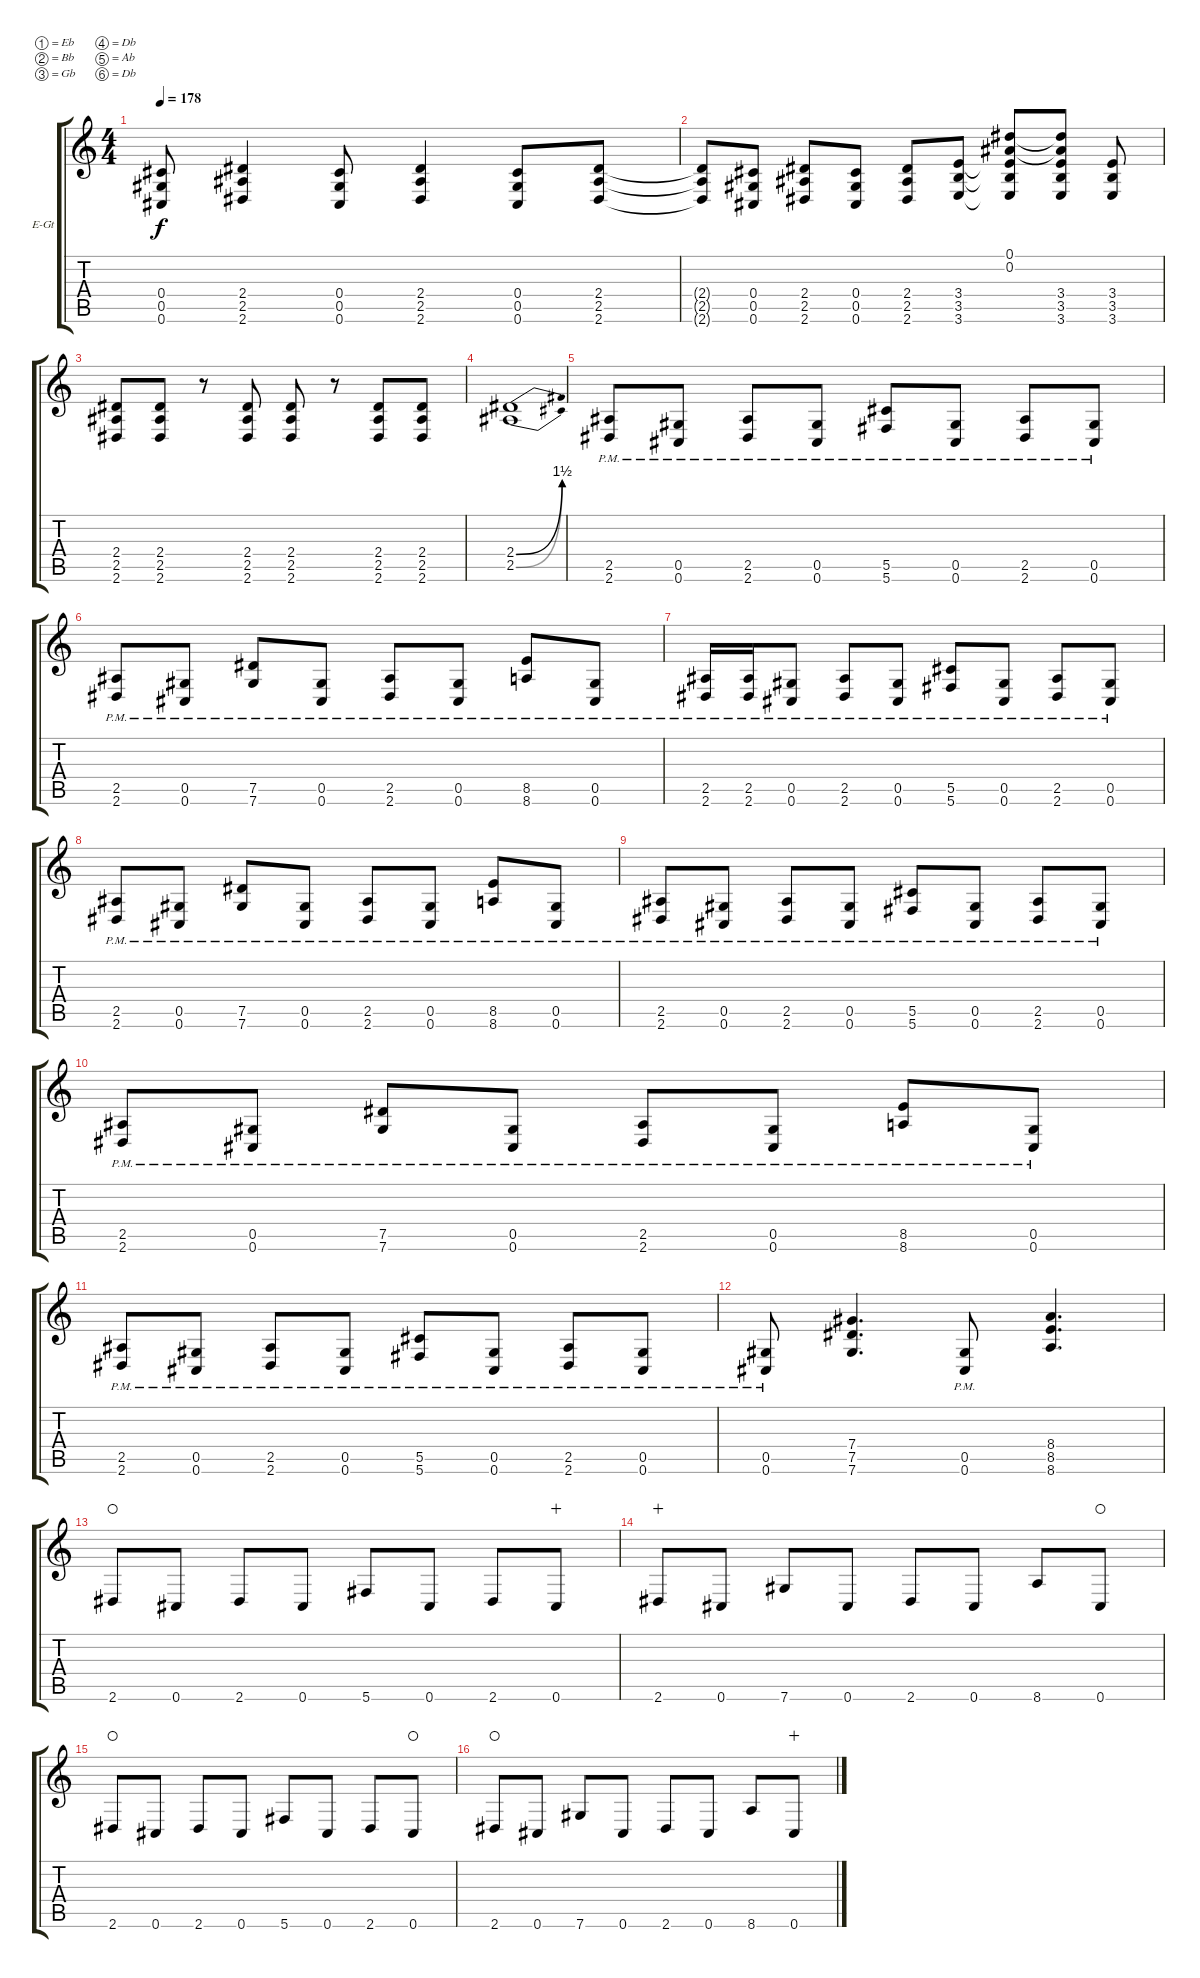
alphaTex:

\bracketExtendMode groupsimilarinstruments
\firstSystemTrackNameOrientation horizontal
\otherSystemsTrackNameOrientation horizontal
\track ("Lead Guitar" "E-Gt") {instrument distortionguitar}
\staff {score tabs}
\tuning (Eb4 Bb3 Gb3 Db3 Ab2 Db2)
\ts (4 4)
\tempo 178
\clef g2
\ks c
(0.4 0.5 0.6).8{dy f} (2.4 2.5 2.6).4 (0.4 0.5 0.6).8 (2.4 2.5 2.6).4 (0.4 0.5 0.6).8 (2.4 2.5 2.6).8 |
(2.4{t} 2.5{t} 2.6{t}).8 (0.4 0.5 0.6).8 (2.4 2.5 2.6).8 (0.4 0.5 0.6).8 (2.4 2.5 2.6).8 (3.4 3.5 3.6).8 (0.1 0.2 3.4{t} 3.5{t} 3.6{t}).8 (3.4 3.5 3.6 0.2{t} 0.1{t}).8 (3.4 3.5 3.6).8 |
(2.4 2.5 2.6).8 (2.4 2.5 2.6).8 r.8 (2.4 2.5 2.6).8 (2.4 2.5 2.6).8 r.8 (2.4 2.5 2.6).8 (2.4 2.5 2.6).8 |
(2.5{be (bend 0 0 59.4 6)} 2.4{be (bend 0 0 59.4 6)}).1 |
(2.6{pm} 2.5{pm}).8 (0.6{pm} 0.5{pm}).8 (2.6{pm} 2.5{pm}).8 (0.6{pm} 0.5{pm}).8 (5.6{pm} 5.5{pm}).8 (0.6{pm} 0.5{pm}).8 (2.6{pm} 2.5{pm}).8 (0.6{pm} 0.5{pm}).8 |
(2.6{pm} 2.5{pm}).8 (0.6{pm} 0.5{pm}).8 (7.6{pm} 7.5{pm}).8 (0.6{pm} 0.5{pm}).8 (2.6{pm} 2.5{pm}).8 (0.6{pm} 0.5{pm}).8 (8.6{pm} 8.5{pm}).8 (0.6{pm} 0.5{pm}).8 |
(2.6{pm} 2.5{pm}).16 (2.6{pm} 2.5{pm}).16 (0.6{pm} 0.5{pm}).8 (2.6{pm} 2.5{pm}).8 (0.6{pm} 0.5{pm}).8 (5.6{pm} 5.5{pm}).8 (0.6{pm} 0.5{pm}).8 (2.6{pm} 2.5{pm}).8 (0.6{pm} 0.5{pm}).8 |
(2.6{pm} 2.5{pm}).8 (0.6{pm} 0.5{pm}).8 (7.6{pm} 7.5{pm}).8 (0.6{pm} 0.5{pm}).8 (2.6{pm} 2.5{pm}).8 (0.6{pm} 0.5{pm}).8 (8.6{pm} 8.5{pm}).8 (0.6{pm} 0.5{pm}).8 |
(2.6{pm} 2.5{pm}).8 (0.6{pm} 0.5{pm}).8 (2.6{pm} 2.5{pm}).8 (0.6{pm} 0.5{pm}).8 (5.6{pm} 5.5{pm}).8 (0.6{pm} 0.5{pm}).8 (2.6{pm} 2.5{pm}).8 (0.6{pm} 0.5{pm}).8 |
(2.6{pm} 2.5{pm}).8 (0.6{pm} 0.5{pm}).8 (7.6{pm} 7.5{pm}).8 (0.6{pm} 0.5{pm}).8 (2.6{pm} 2.5{pm}).8 (0.6{pm} 0.5{pm}).8 (8.6{pm} 8.5{pm}).8 (0.6{pm} 0.5{pm}).8 |
(2.6{pm} 2.5{pm}).8 (0.6{pm} 0.5{pm}).8 (2.6{pm} 2.5{pm}).8 (0.6{pm} 0.5{pm}).8 (5.6{pm} 5.5{pm}).8 (0.6{pm} 0.5{pm}).8 (2.6{pm} 2.5{pm}).8 (0.6{pm} 0.5{pm}).8 |
(0.6{pm} 0.5{pm}).8 (7.6 7.5 7.4).4{d} (0.6{pm} 0.5{pm}).8 (8.6 8.5 8.4).4{d} |
2.6.8{waho} 0.6.8 2.6.8 0.6.8 5.6.8 0.6.8 2.6.8 0.6.8{wahc} |
2.6.8{wahc} 0.6.8 7.6.8 0.6.8 2.6.8 0.6.8 8.6.8 0.6.8{waho} |
2.6.8{waho} 0.6.8 2.6.8 0.6.8 5.6.8 0.6.8 2.6.8 0.6.8{waho} |
2.6.8{waho} 0.6.8 7.6.8 0.6.8 2.6.8 0.6.8 8.6.8 0.6.8{wahc}
